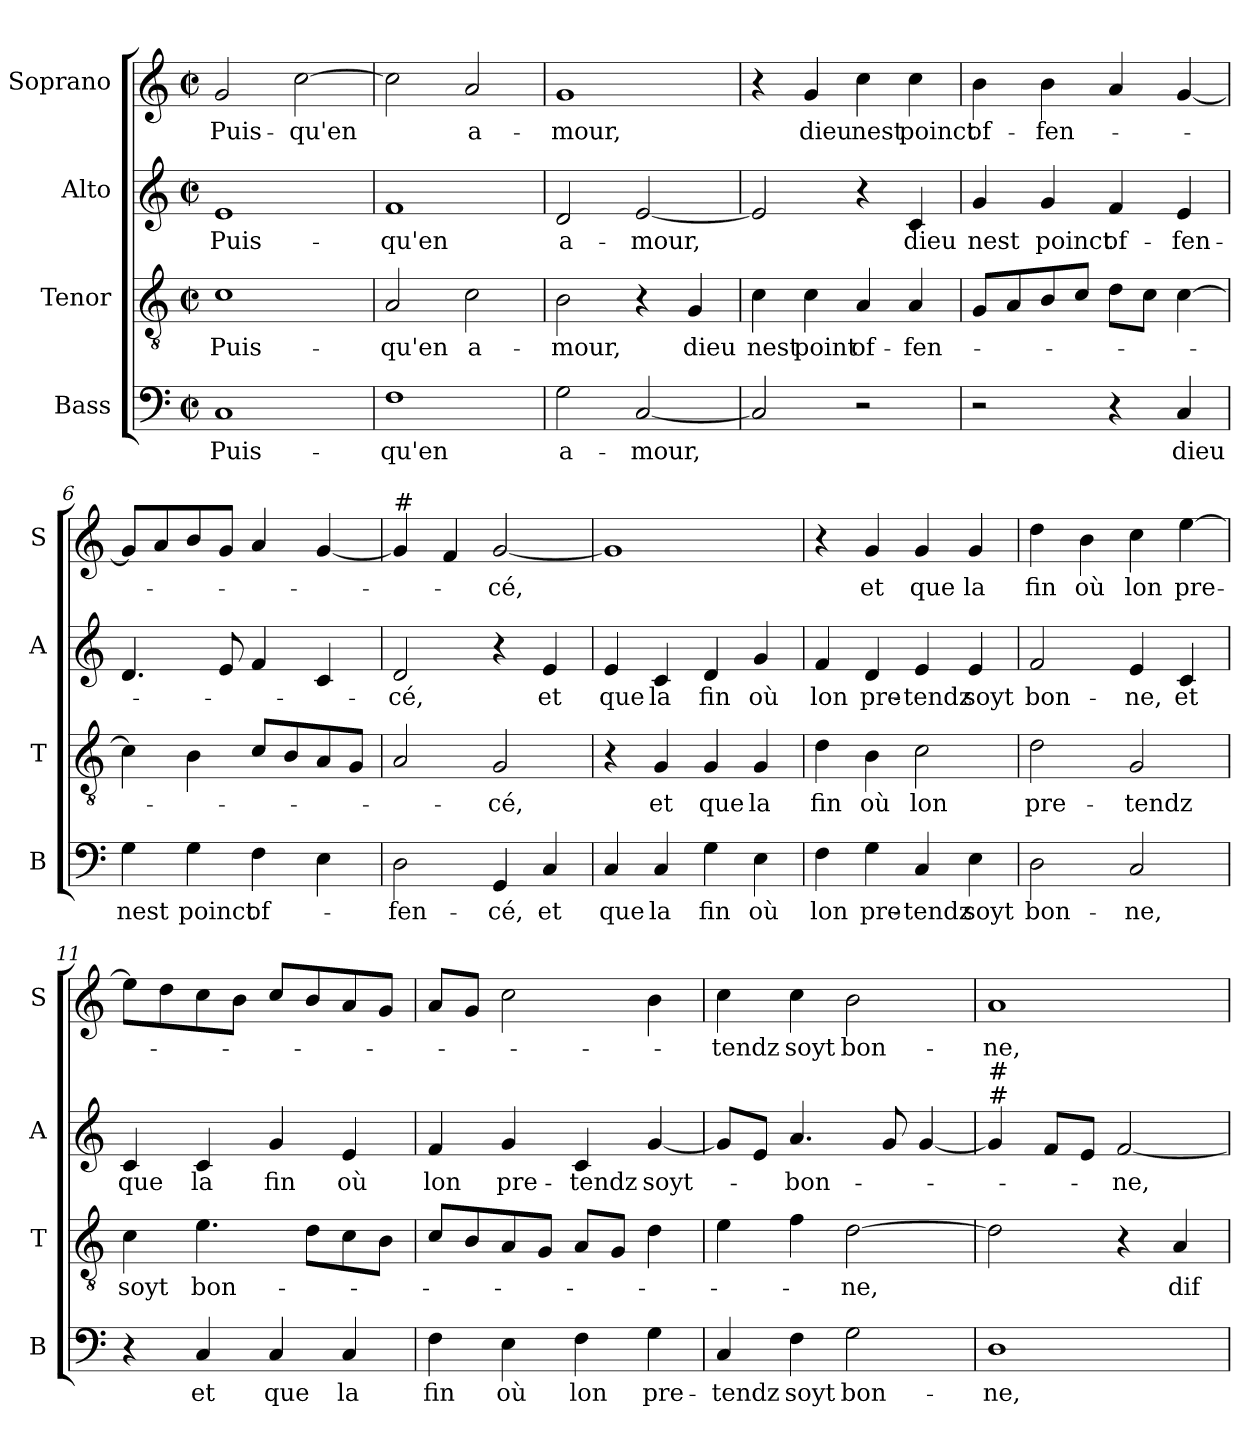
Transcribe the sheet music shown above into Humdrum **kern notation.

**kern	**text	**kern	**text	**kern	**text	**kern	**text
*part4	*part4	*part3	*part3	*part2	*part2	*part1	*part1
*staff4	*staff4	*staff3	*staff3	*staff2	*staff2	*staff1	*staff1
*I"Bass	*	*I"Tenor	*	*I"Alto	*	*I"Soprano	*
*I'B	*	*I'T	*	*I'A	*	*I'S	*
*clefF4	*	*clefGv2	*	*clefG2	*	*clefG2	*
*k[]	*	*k[]	*	*k[]	*	*k[]	*
*C:	*	*C:	*	*C:	*	*C:	*
*M2/2	*	*M2/2	*	*M2/2	*	*M2/2	*
*met(c|)	*	*met(c|)	*	*met(c|)	*	*met(c|)	*
=1	=1	=1	=1	=1	=1	=1	=1
!	!LO:LY:b	!	!LO:LY:b	!	!LO:LY:b	!	!LO:LY:b
1C	Puis-	1c	Puis-	1e	Puis-	2g/	Puis-
!	!	!	!	!	!	!	!LO:LY:b
.	.	.	.	.	.	[2cc\	-qu'en
=2	=2	=2	=2	=2	=2	=2	=2
!	!LO:LY:b	!	!LO:LY:b	!	!LO:LY:b	!	!
1F	-qu'en	2A/	-qu'en	1f	-qu'en	2cc\]	.
!	!	!	!LO:LY:b	!	!	!	!LO:LY:b
.	.	2c\	a-	.	.	2a/	a-
=3	=3	=3	=3	=3	=3	=3	=3
!	!LO:LY:b	!	!LO:LY:b	!	!LO:LY:b	!	!LO:LY:b
2G\	a-	2B\	-mour,	2d/	a-	1g	-mour,
!	!LO:LY:b	!	!	!	!LO:LY:b	!	!
[2C/	-mour,	4r	.	[2e/	-mour,	.	.
!	!	!	!LO:LY:b	!	!	!	!
.	.	4G/	dieu	.	.	.	.
=4	=4	=4	=4	=4	=4	=4	=4
!	!	!	!LO:LY:b	!	!	!	!
2C/]	.	4c\	nest	2e/]	.	4r	.
!	!	!	!LO:LY:b	!	!	!	!LO:LY:b
.	.	4c\	point	.	.	4g/	dieu
!	!	!	!LO:LY:b	!	!	!	!LO:LY:b
2r	.	4A/	of-	4r	.	4cc\	nest
!	!	!	!LO:LY:b	!	!LO:LY:b	!	!LO:LY:b
.	.	4A/	-fen-	4c/	dieu	4cc\	poinct
=5	=5	=5	=5	=5	=5	=5	=5
!	!	!	!	!	!LO:LY:b	!	!LO:LY:b
2r	.	8G/L	.	4g/	nest	4b\	of-
.	.	8A/	.	.	.	.	.
!	!	!	!	!	!LO:LY:b	!	!LO:LY:b
.	.	8B/	.	4g/	poinct	4b\	-fen-
.	.	8c/J	.	.	.	.	.
!	!	!	!	!	!LO:LY:b	!	!
4r	.	8d\L	.	4f/	of-	4a/	.
.	.	8c\J	.	.	.	.	.
!	!LO:LY:b	!	!	!	!LO:LY:b	!	!
4C/	dieu	[4c\	.	4e/	-fen-	[4g/	.
!!LO:LB:g=z
=6	=6	=6	=6	=6	=6	=6	=6
!	!LO:LY:b	!	!	!	!	!	!
4G\	nest	4c\]	.	4.d/	.	8g/L]	.
.	.	.	.	.	.	8a/	.
!	!LO:LY:b	!	!	!	!	!	!
4G\	poinct	4B\	.	.	.	8b/	.
.	.	.	.	8e/	.	8g/J	.
!	!LO:LY:b	!	!	!	!	!	!
4F\	of-	8c/L	.	4f/	.	4a/	.
.	.	8B/	.	.	.	.	.
4E\	.	8A/	.	4c/	.	[4g/	.
.	.	8G/J	.	.	.	.	.
=7	=7	=7	=7	=7	=7	=7	=7
!	!	!	!	!	!	!LO:TX:a:t=#	!
!	!LO:LY:b	!	!	!	!LO:LY:b	!	!
2D\	-fen-	2A/	.	2d/	-cé,	4g/]	.
.	.	.	.	.	.	4f/	.
!	!LO:LY:b	!	!LO:LY:b	!	!	!	!LO:LY:b
4GG/	-cé,	2G/	-cé,	4r	.	[2g/	-cé,
!	!LO:LY:b	!	!	!	!LO:LY:b	!	!
4C/	et	.	.	4e/	et	.	.
=8	=8	=8	=8	=8	=8	=8	=8
!	!LO:LY:b	!	!	!	!LO:LY:b	!	!
4C/	que	4r	.	4e/	que	1g]	.
!	!LO:LY:b	!	!LO:LY:b	!	!LO:LY:b	!	!
4C/	la	4G/	et	4c/	la	.	.
!	!LO:LY:b	!	!LO:LY:b	!	!LO:LY:b	!	!
4G\	fin	4G/	que	4d/	fin	.	.
!	!LO:LY:b	!	!LO:LY:b	!	!LO:LY:b	!	!
4E\	où	4G/	la	4g/	où	.	.
=9	=9	=9	=9	=9	=9	=9	=9
!	!LO:LY:b	!	!LO:LY:b	!	!LO:LY:b	!	!
4F\	lon	4d\	fin	4f/	lon	4r	.
!	!LO:LY:b	!	!LO:LY:b	!	!LO:LY:b	!	!LO:LY:b
4G\	pre-	4B\	où	4d/	pre-	4g/	et
!	!LO:LY:b	!	!LO:LY:b	!	!LO:LY:b	!	!LO:LY:b
4C/	-tendz	2c\	lon	4e/	-tendz	4g/	que
!	!LO:LY:b	!	!	!	!LO:LY:b	!	!LO:LY:b
4E\	soyt	.	.	4e/	soyt	4g/	la
=10	=10	=10	=10	=10	=10	=10	=10
!	!LO:LY:b	!	!LO:LY:b	!	!LO:LY:b	!	!LO:LY:b
2D\	bon-	2d\	pre-	2f/	bon-	4dd\	fin
!	!	!	!	!	!	!	!LO:LY:b
.	.	.	.	.	.	4b\	où
!	!LO:LY:b	!	!LO:LY:b	!	!LO:LY:b	!	!LO:LY:b
2C/	-ne,	2G/	-tendz	4e/	-ne,	4cc\	lon
!	!	!	!	!	!LO:LY:b	!	!LO:LY:b
.	.	.	.	4c/	et	[4ee\	pre-
!!LO:PB:g=z
=11	=11	=11	=11	=11	=11	=11	=11
!	!	!	!LO:LY:b	!	!LO:LY:b	!	!
4r	.	4c\	soyt	4c/	que	8ee\L]	.
.	.	.	.	.	.	8dd\	.
!	!LO:LY:b	!	!LO:LY:b	!	!LO:LY:b	!	!
4C/	et	4.e\	bon-	4c/	la	8cc\	.
.	.	.	.	.	.	8b\J	.
!	!LO:LY:b	!	!	!	!LO:LY:b	!	!
4C/	que	.	.	4g/	fin	8cc/L	.
.	.	8d\L	.	.	.	8b/	.
!	!LO:LY:b	!	!	!	!LO:LY:b	!	!
4C/	la	8c\	.	4e/	où	8a/	.
.	.	8B\J	.	.	.	8g/J	.
=12	=12	=12	=12	=12	=12	=12	=12
!	!LO:LY:b	!	!	!	!LO:LY:b	!	!
4F\	fin	8c/L	.	4f/	lon	8a/L	.
.	.	8B/	.	.	.	8g/J	.
!	!LO:LY:b	!	!	!	!LO:LY:b	!	!
4E\	où	8A/	.	4g/	pre-	2cc\	.
.	.	8G/J	.	.	.	.	.
!	!LO:LY:b	!	!	!	!LO:LY:b	!	!
4F\	lon	8A/L	.	4c/	-tendz	.	.
.	.	8G/J	.	.	.	.	.
!	!LO:LY:b	!	!	!	!LO:LY:b	!	!
4G\	pre-	4d\	.	[4g/	soyt-	4b\	.
=13	=13	=13	=13	=13	=13	=13	=13
!	!LO:LY:b	!	!	!	!	!	!LO:LY:b
4C/	-tendz	4e\	.	8g/L]	.	4cc\	-tendz
.	.	.	.	8e/J	.	.	.
!	!LO:LY:b	!	!	!	!LO:LY:b	!	!LO:LY:b
4F\	soyt	4f\	.	4.a/	-bon-	4cc\	soyt
!	!LO:LY:b	!	!LO:LY:b	!	!	!	!LO:LY:b
2G\	bon-	[2d\	-ne,	.	.	2b\	bon-
.	.	.	.	8g/	.	.	.
.	.	.	.	[4g/	.	.	.
=14	=14	=14	=14	=14	=14	=14	=14
!	!	!	!	!LO:TX:a:t=#	!	!	!
!	!	!	!	!LO:TX:a:t=#	!	!	!
!	!LO:LY:b	!	!	!	!	!	!LO:LY:b
1D	-ne,	2d\]	.	4g/]	.	1a	-ne,
.	.	.	.	8f/L	.	.	.
.	.	.	.	8e/J	.	.	.
!	!	!	!	!	!LO:LY:b	!	!
.	.	4r	.	[2f/	-ne,	.	.
!	!	!	!LO:LY:b	!	!	!	!
.	.	4A/	dif-	.	.	.	.
=	=	=	=	=	=	=	=
*-	*-	*-	*-	*-	*-	*-	*-
